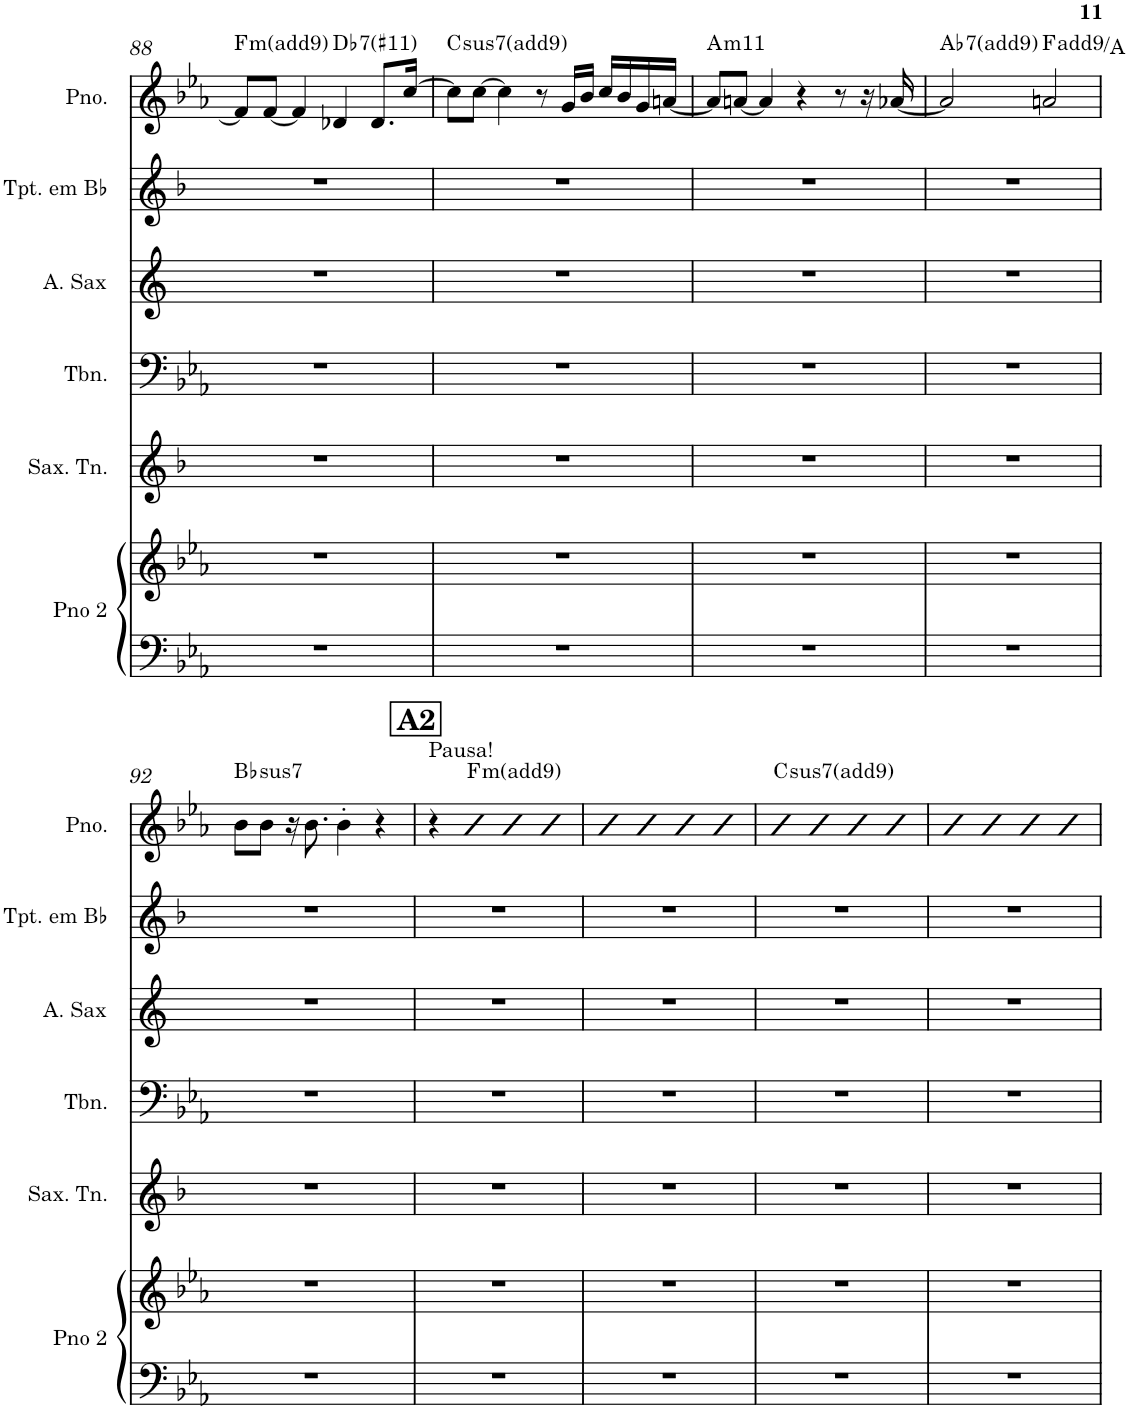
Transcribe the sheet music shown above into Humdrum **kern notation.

**kern	**kern	**kern	**kern	**kern	**kern	**kern	**harte
*part6	*part6	*part5	*part4	*part3	*part2	*part1	*part1
*staff7	*staff6	*staff5	*staff4	*staff3	*staff2	*staff1	*
*I"Piano 2	*	*I"Saxofone Tenor	*I"Trombone	*I"Alto Saxophone	*I"Trompete em Bb	*I"Piano	*
*I'Pno 2	*	*I'Sax. Tn.	*I'Tbn.	*I'A. Sax	*I'Tpt. em Bb	*I'Pno.	*
!!LO:PB:g=z
*clefF4	*clefG2	*clefG2	*clefF4	*clefG2	*clefG2	*clefG2	*
*	*	*Trd8c14	*	*Trd5c9	*Trd1c2	*	*
*k[b-e-a-]	*k[b-e-a-]	*k[b-]	*k[b-e-a-]	*k[]	*k[b-]	*k[b-e-a-]	*
*M4/4	*M4/4	*M4/4	*M4/4	*M4/4	*M4/4	*M4/4	*
=88	=88	=88	=88	=88	=88	=88	=88
!	!	!	!	!	!	!	!LO:H:kt=m
1r	1r	1r	1r	1r	1r	8f/L]	F:min(9)
.	.	.	.	.	.	[8f/J	.
.	.	.	.	.	.	4f/]	.
!	!	!	!	!	!	!	!LO:H:kt=7
.	.	.	.	.	.	4d-X/	Db:7(#11)
.	.	.	.	.	.	8.d-/L	.
.	.	.	.	.	.	[16cc/Jk	.
=89	=89	=89	=89	=89	=89	=89	=89
!	!	!	!	!	!	!	!LO:H:kt=7
1r	1r	1r	1r	1r	1r	8cc\L]	C:maj(9)
.	.	.	.	.	.	[8cc\J	.
.	.	.	.	.	.	4cc\]	.
.	.	.	.	.	.	8r	.
.	.	.	.	.	.	16g/LL	.
.	.	.	.	.	.	16b-/JJ	.
.	.	.	.	.	.	16cc/LL	.
.	.	.	.	.	.	16b-/	.
.	.	.	.	.	.	16g/	.
.	.	.	.	.	.	[16an/JJ	.
=90	=90	=90	=90	=90	=90	=90	=90
!	!	!	!	!	!	!	!LO:H:kt=m11
1r	1r	1r	1r	1r	1r	8a/L]	A:min9(11)
.	.	.	.	.	.	[8an/J	.
.	.	.	.	.	.	4a/]	.
.	.	.	.	.	.	4r	.
.	.	.	.	.	.	8r	.
.	.	.	.	.	.	16r	.
.	.	.	.	.	.	[16a-X/	.
=91	=91	=91	=91	=91	=91	=91	=91
!	!	!	!	!	!	!	!LO:H:kt=7
1r	1r	1r	1r	1r	1r	2a-/]	Ab:7(9)
.	.	.	.	.	.	2an/	F:maj(9)/3
!!LO:LB:g=z
=92	=92	=92	=92	=92	=92	=92	=92
!	!	!	!	!	!	!	!LO:H:kt=7
1r	1r	1r	1r	1r	1r	8b-\L	Bb:maj
.	.	.	.	.	.	8b-\J	.
.	.	.	.	.	.	16r	.
.	.	.	.	.	.	8.b-\	.
.	.	.	.	.	.	4b-'\	.
.	.	.	.	.	.	4r	.
!!LO:REH:place=s1:a:B:cj:fs=14:t=A2
=93	=93	=93	=93	=93	=93	=93	=93
!	!	!	!	!	!	!LO:TX:a:t=Pausa!	!
1r	1r	1r	1r	1r	1r	4r	.
!	!	!	!	!	!	!	!LO:H:kt=m
.	.	.	.	.	.	4b-	F:min(9)
.	.	.	.	.	.	4b-	.
.	.	.	.	.	.	4b-	.
=94	=94	=94	=94	=94	=94	=94	=94
1r	1r	1r	1r	1r	1r	4b-	.
.	.	.	.	.	.	4b-	.
.	.	.	.	.	.	4b-	.
.	.	.	.	.	.	4b-	.
=95	=95	=95	=95	=95	=95	=95	=95
!	!	!	!	!	!	!	!LO:H:kt=7
1r	1r	1r	1r	1r	1r	4b-	C:maj(9)
.	.	.	.	.	.	4b-	.
.	.	.	.	.	.	4b-	.
.	.	.	.	.	.	4b-	.
=96	=96	=96	=96	=96	=96	=96	=96
1r	1r	1r	1r	1r	1r	4b-	.
.	.	.	.	.	.	4b-	.
.	.	.	.	.	.	4b-	.
.	.	.	.	.	.	4b-	.
=	=	=	=	=	=	=	=
*-	*-	*-	*-	*-	*-	*-	*-
